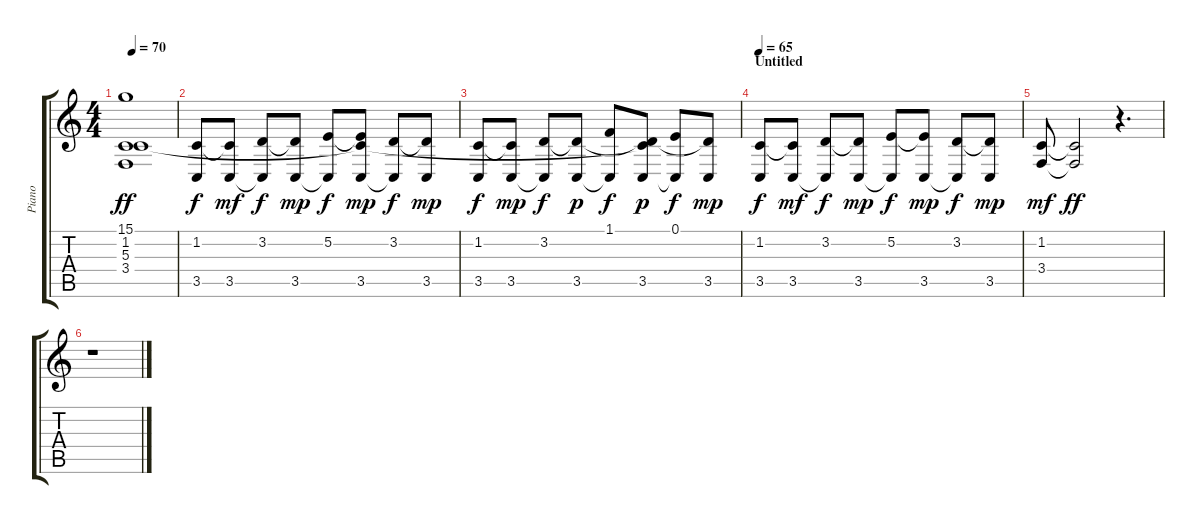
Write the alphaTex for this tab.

\track ("Piano" "Piano") {instrument acousticgrandpiano}
\staff {score tabs}
\tuning (E4 B3 G3 D3 A2 E2) {hide}
\ts (4 4)
\tempo 70
\clef g2
\ks c
(15.1{t} 1.2{t} 5.3{t} 3.4{t}).1{dy ff} |
(1.2 3.5).8{dy f} (1.2{t} 3.5).8{dy mf} (3.2 3.5{t}).8{dy f} (3.2{t} 3.5).8{dy mp} (5.2 3.5{t}).8{dy f} (5.2{t} 5.3{t} 3.5).8{dy mp} (3.2 3.5{t}).8{dy f} (3.2{t} 3.5).8{dy mp} |
(1.2 3.5).8{dy f} (1.2{t} 3.5).8{dy mp} (3.2 3.5{t}).8{dy f} (3.2{t} 3.5).8{dy p} (1.1 3.5{t}).8{dy f} (3.2{t} 5.3{t} 3.5).8{dy p} (0.1 3.5{t}).8{dy f} (3.2{t} 3.5).8{dy mp} |
\section ("" "Untitled")
\tempo 65
(1.2 3.5).8{dy f} (1.2{t} 3.5).8{dy mf} (3.2 3.5{t}).8{dy f} (3.2{t} 3.5).8{dy mp} (5.2 3.5{t}).8{dy f} (5.2{t} 3.5).8{dy mp} (3.2 3.5{t}).8{dy f} (3.2{t} 3.5).8{dy mp} |
(1.2 3.4).8{dy mf} (1.2{t} 3.4{t}).2{dy ff} r.4{d} |
r.1
